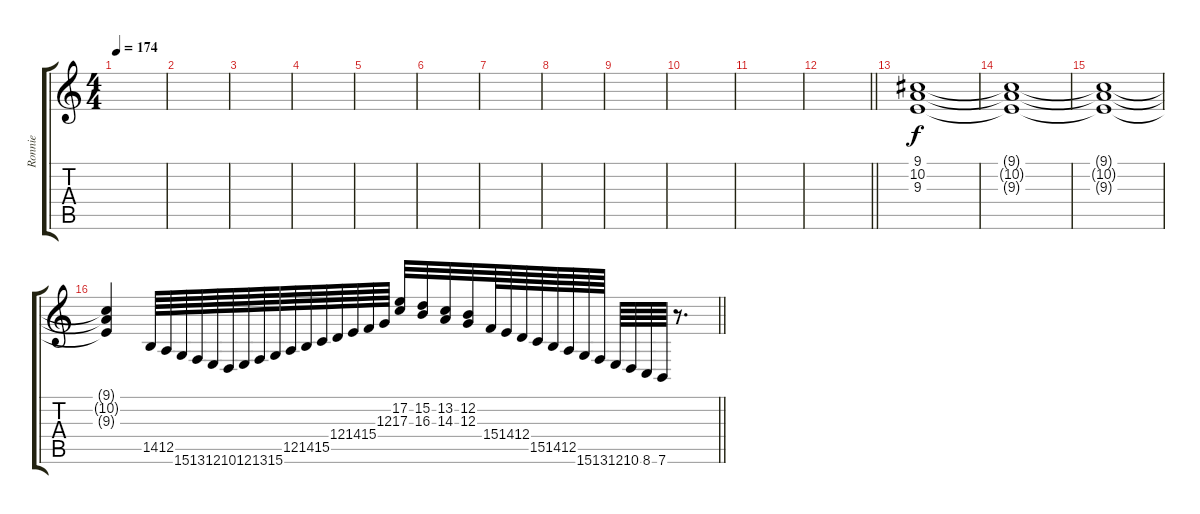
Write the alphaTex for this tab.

\track ("Ronnie" "Ronnie") {instrument rockorgan}
\staff {score tabs}
\tuning (E4 B3 G3 D3 A2 E2) {hide}
\ts (4 4)
\tempo 174
\clef g2
\ks c
|
|
|
|
|
|
|
|
|
|
|
\barLineRight lightlight
|
\section ("" "")
(9.1 10.2 9.3).1 |
(9.1{t} 10.2{t} 9.3{t}).1 |
(9.1{t} 10.2{t} 9.3{t}).1 |
\barLineRight lightlight
(9.1{t} 10.2{t} 9.3{t}).4 14.5.64 12.5.64 15.6.64 13.6.64 12.6.64 10.6.64 12.6.64 13.6.64 15.6.64 12.5.64 14.5.64 15.5.64 12.4.64 14.4.64 15.4.64 12.3.64 (17.2 17.3).32 (15.2 16.3).32 (13.2 14.3).32 (12.2 12.3).32 15.4.64 14.4.64 12.4.64 15.5.64 14.5.64 12.5.64 15.6.64 13.6.64 12.6.64 10.6.64 8.6.64 7.6.64 r.8{d}
